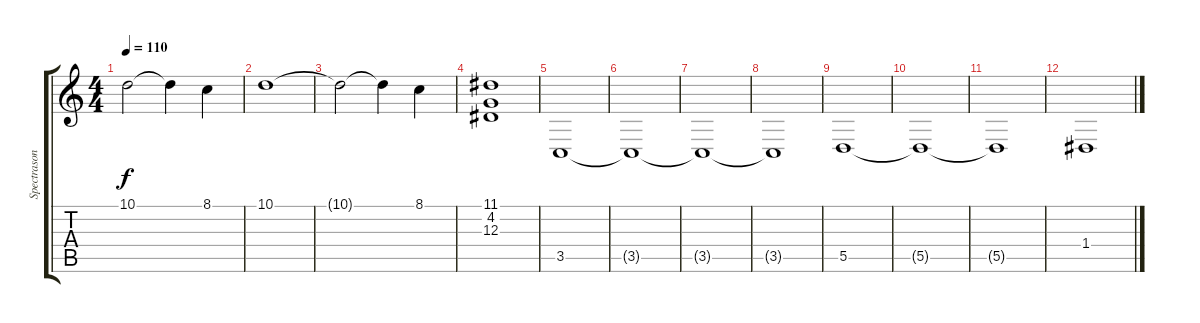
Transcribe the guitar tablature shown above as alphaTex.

\track ("Spectrasonics Omnisphere" "Spectrason") {instrument synthstrings1}
\staff {score tabs}
\tuning (E4 B3 G3 D3 A2 E2) {hide}
\ts (4 4)
\tempo 110
\clef g2
\ks c
10.1.2{dy f} 10.1{t}.4 8.1.4 |
10.1.1 |
10.1{t}.2 10.1{t}.4 8.1.4 |
(11.1 4.2 12.3).1 |
3.5.1 |
3.5{t}.1 |
3.5{t}.1 |
3.5{t}.1 |
5.5.1 |
5.5{t}.1 |
5.5{t}.1 |
1.4.1
